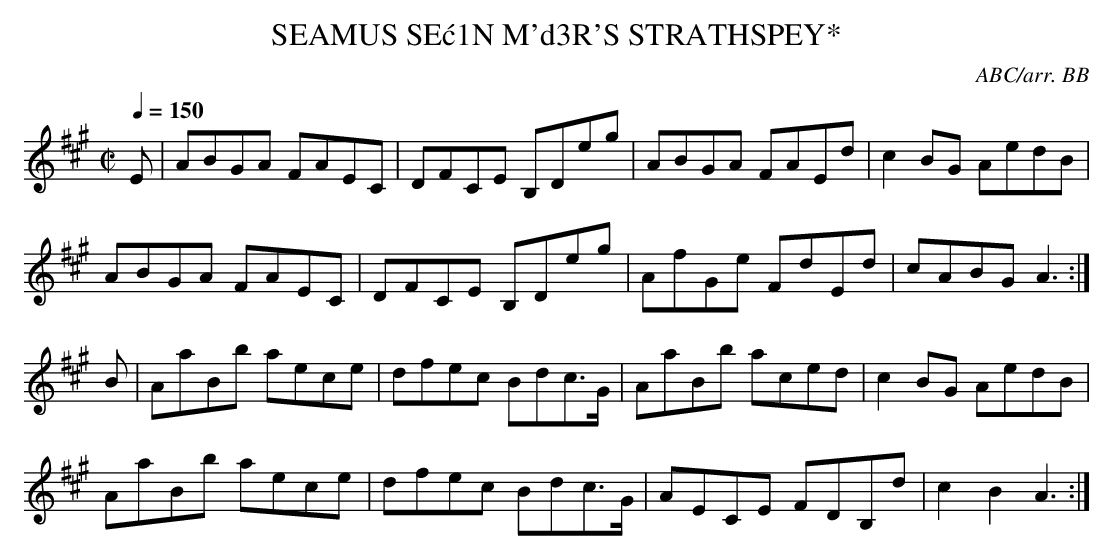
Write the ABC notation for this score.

X:1
T:SEAMUS SE\'c1N M\'d3R'S STRATHSPEY*
C:ABC/arr. BB
Q:1/4=150
L:1/8
M:C|
K:A
E|ABGA FAEC|DFCE B,Deg|ABGA FAEd|c2BG AedB|
ABGA FAEC|DFCE B,Deg|AfGe FdEd|cABG  A3:|
B|AaBb aece|dfec Bdc>G|AaBb aced|c2BG AedB|
AaBb aece|dfec Bdc>G|AECE FDB,d|c2B2 A3 :|
